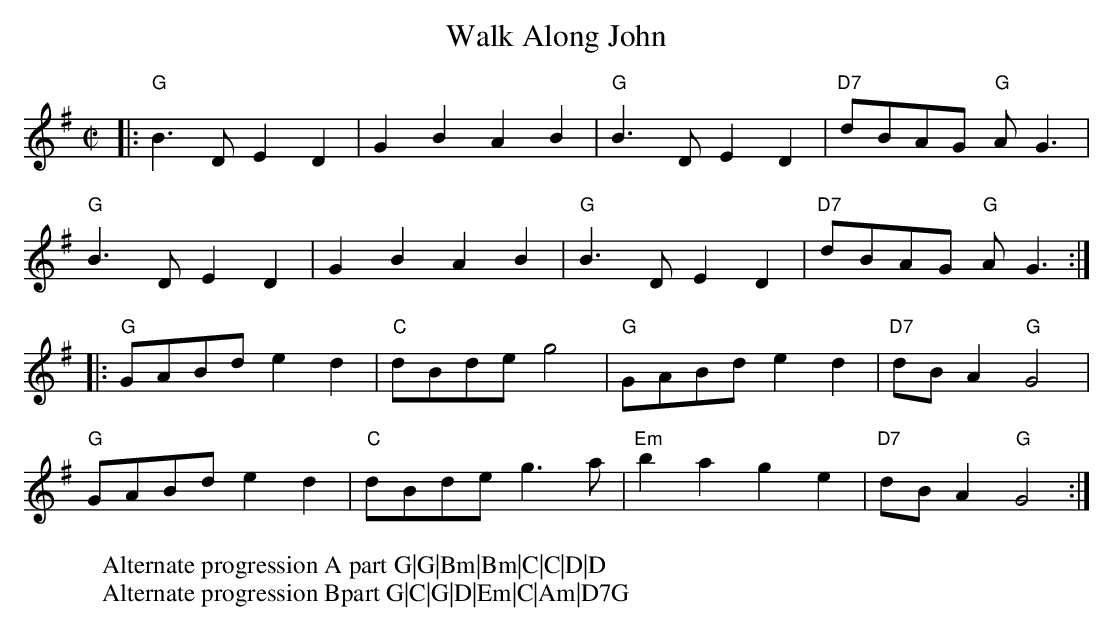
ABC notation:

X:1
T:Walk Along John
M:C|
L:1/8
K:G
|:"G"B3DE2D2 | G2B2 A2B2 | "G"B3D E2D2 | "D7"dBAG "G"AG3 |
"G"B3DE2D2 | G2B2 A2B2 | "G"B3DE2D2 | "D7"dBAG "G"AG3 :|
|:"G"GABd e2d2 | "C"dBde g4 | "G"GABd e2d2 | "D7"dBA2 "G"G4 |
"G"GABd e2d2 | "C"dBde g3a | "Em"b2a2 g2e2 | "D7"dBA2 "G"G4 :|
W:Alternate progression A part G|G|Bm|Bm|C|C|D|D
W:Alternate progression Bpart G|C|G|D|Em|C|Am|D7G
